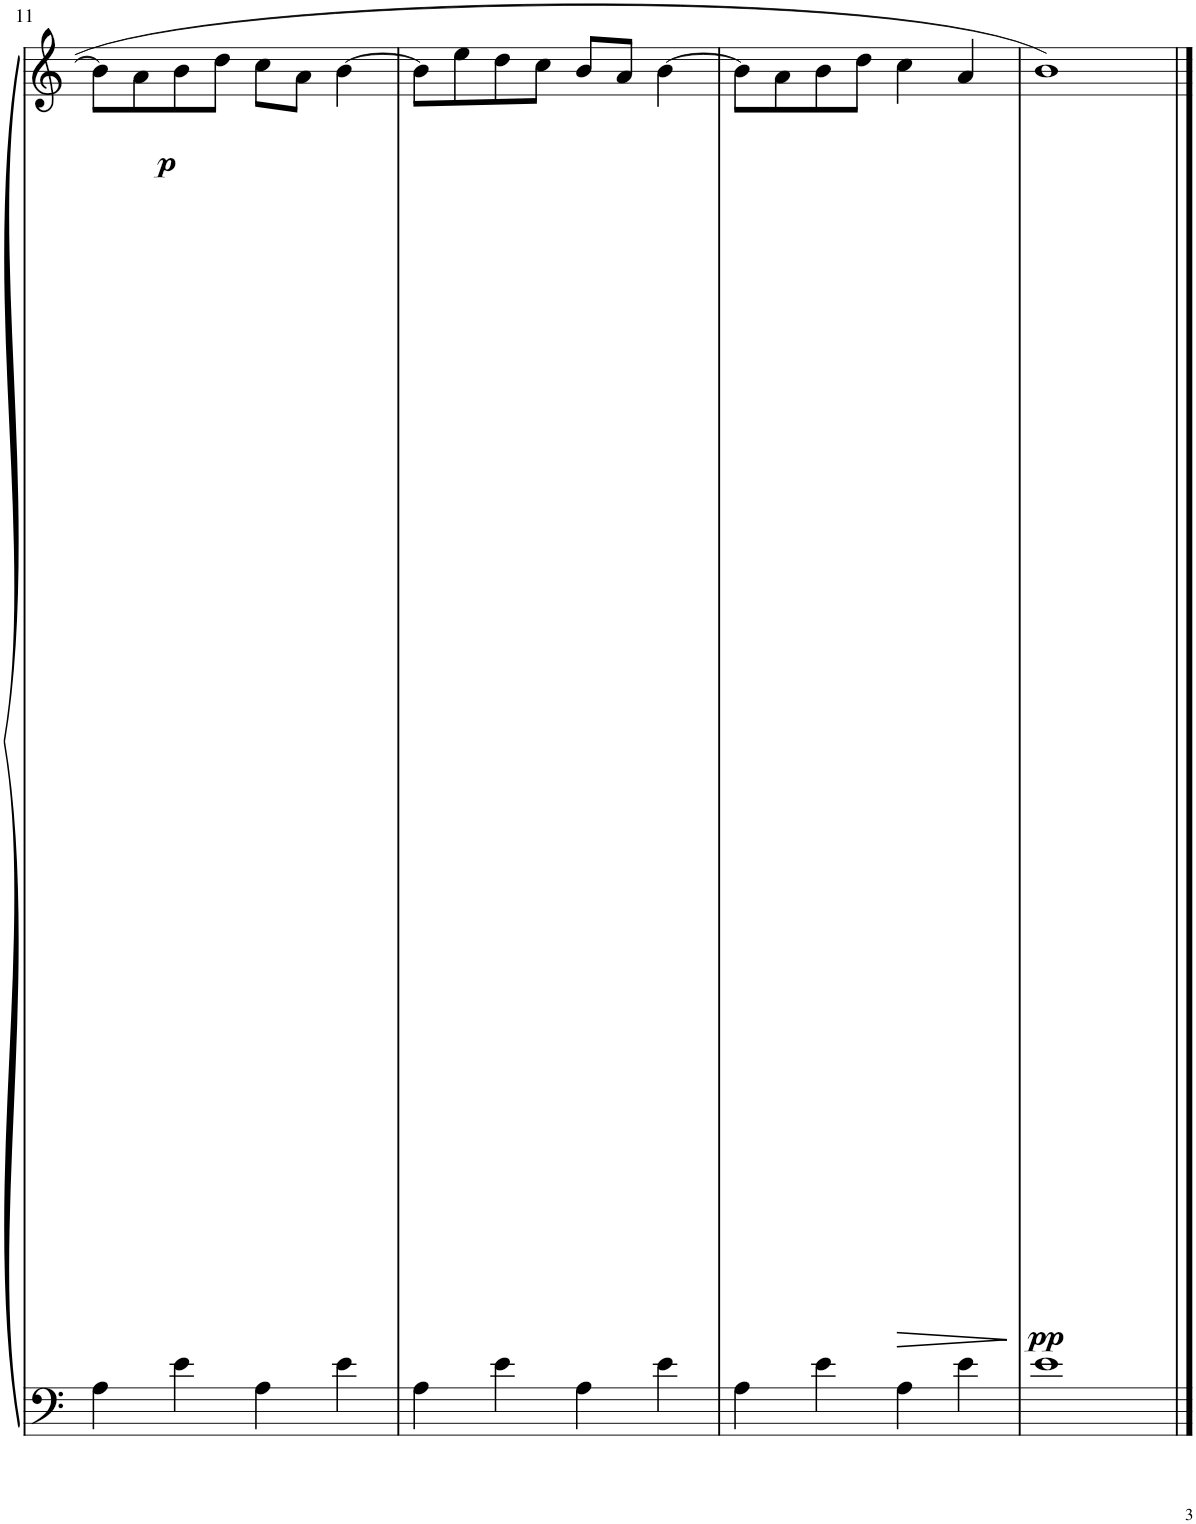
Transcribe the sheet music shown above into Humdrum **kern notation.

**kern	**kern	**dynam
*part1	*part1	*part1
*staff2	*staff1	*staff1/2
*I"Piano	*	*
*I'Pno	*	*
!!LO:PB:g=z
*clefF4	*clefG2	*
*k[]	*k[]	*
*M4/4	*M4/4	*
=11	=11	=11
!	!	!LO:DY:b
4A\	8b\L]	p
.	8a\	.
4e\	8b\	.
.	8dd\J	.
4A\	8cc\L	.
.	8a\J	.
4e\	[4b\	.
=12	=12	=12
4A\	8b\L]	.
.	8ee\	.
4e\	8dd\	.
.	8cc\J	.
4A\	8b/L	.
.	8a/J	.
4e\	[4b\	.
=13	=13	=13
4A\	8b\L]	.
.	8a\	.
4e\	8b\	.
.	8dd\J	.
!	!	!LO:HP:b
4A\	4cc\	>
4e\	4a/	.
.	.	]
=14	=14	=14
!	!	!LO:DY:b
1e	1b	pp
==	==	==
*-	*-	*-
